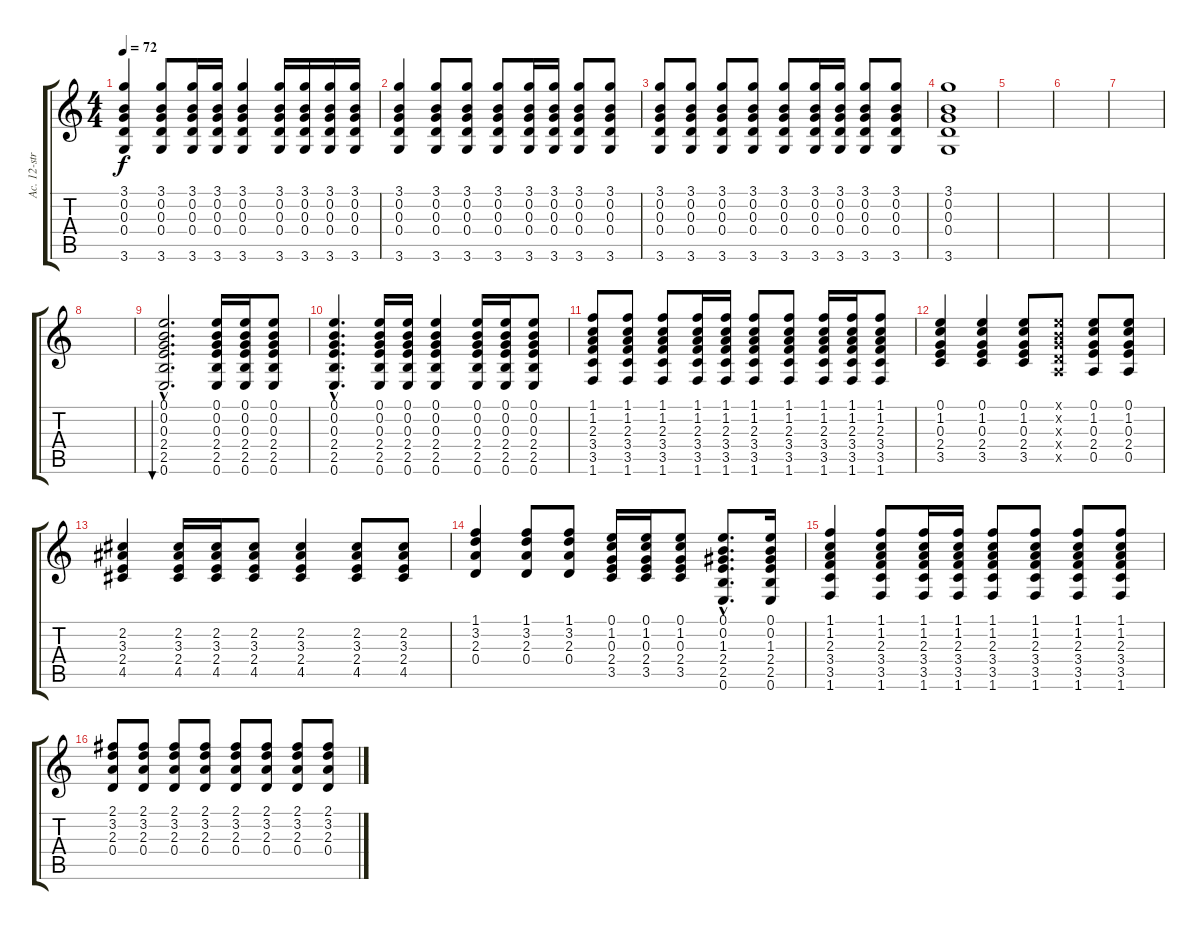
\track ("Ac. 12-str. Gtr." "Ac. 12-str") {instrument acousticguitarsteel}
\staff {score tabs}
\tuning (E4 B3 G3 D3 A2 E2) {hide}
\ts (4 4)
\tempo 72
\clef g2
\ks c
(3.1 0.2 0.3 0.4 3.6).4{dy f} (3.1 0.2 0.3 0.4 3.6).8 (3.1 0.2 0.3 0.4 3.6).16 (3.1 0.2 0.3 0.4 3.6).16 (3.1 0.2 0.3 0.4 3.6).4 (3.1 0.2 0.3 0.4 3.6).16 (3.1 0.2 0.3 0.4 3.6).16 (3.1 0.2 0.3 0.4 3.6).16 (3.1 0.2 0.3 0.4 3.6).16 |
(3.1 0.2 0.3 0.4 3.6).4 (3.1 0.2 0.3 0.4 3.6).8 (3.1 0.2 0.3 0.4 3.6).8 (3.1 0.2 0.3 0.4 3.6).8 (3.1 0.2 0.3 0.4 3.6).16 (3.1 0.2 0.3 0.4 3.6).16 (3.1 0.2 0.3 0.4 3.6).8 (3.1 0.2 0.3 0.4 3.6).8 |
(3.1 0.2 0.3 0.4 3.6).8 (3.1 0.2 0.3 0.4 3.6).8 (3.1 0.2 0.3 0.4 3.6).8 (3.1 0.2 0.3 0.4 3.6).8 (3.1 0.2 0.3 0.4 3.6).8 (3.1 0.2 0.3 0.4 3.6).16 (3.1 0.2 0.3 0.4 3.6).16 (3.1 0.2 0.3 0.4 3.6).8 (3.1 0.2 0.3 0.4 3.6).8 |
(3.1 0.2 0.3 0.4 3.6).1 |
|
|
|
|
(0.1{hac} 0.2{hac} 0.3{hac} 2.4{hac} 2.5{hac} 0.6{hac}).2{d bu 120} (0.1 0.2 0.3 2.4 2.5 0.6).16 (0.1 0.2 0.3 2.4 2.5 0.6).16 (0.1 0.2 0.3 2.4 2.5 0.6).8 |
(0.1{hac} 0.2{hac} 0.3{hac} 2.4{hac} 2.5{hac} 0.6{hac}).4{d} (0.1 0.2 0.3 2.4 2.5 0.6).16 (0.1 0.2 0.3 2.4 2.5 0.6).16 (0.1 0.2 0.3 2.4 2.5 0.6).4 (0.1 0.2 0.3 2.4 2.5 0.6).16 (0.1 0.2 0.3 2.4 2.5 0.6).16 (0.1 0.2 0.3 2.4 2.5 0.6).8 |
(1.1 1.2 2.3 3.4 3.5 1.6).8 (1.1 1.2 2.3 3.4 3.5 1.6).8 (1.1 1.2 2.3 3.4 3.5 1.6).8 (1.1 1.2 2.3 3.4 3.5 1.6).16 (1.1 1.2 2.3 3.4 3.5 1.6).16 (1.1 1.2 2.3 3.4 3.5 1.6).8 (1.1 1.2 2.3 3.4 3.5 1.6).8 (1.1 1.2 2.3 3.4 3.5 1.6).16 (1.1 1.2 2.3 3.4 3.5 1.6).16 (1.1 1.2 2.3 3.4 3.5 1.6).8 |
(0.1 1.2 0.3 2.4 3.5).4 (0.1 1.2 0.3 2.4 3.5).4 (0.1 1.2 0.3 2.4 3.5).8 (0.1{x} 0.2{x} 0.3{x} 0.4{x} 0.5{x}).8 (0.1 1.2 0.3 2.4 0.5).8 (0.1 1.2 0.3 2.4 0.5).8 |
(2.2 3.3 2.4 4.5).4 (2.2 3.3 2.4 4.5).16 (2.2 3.3 2.4 4.5).16 (2.2 3.3 2.4 4.5).8 (2.2 3.3 2.4 4.5).4 (2.2 3.3 2.4 4.5).8 (2.2 3.3 2.4 4.5).8 |
(1.1 3.2 2.3 0.4).4 (1.1 3.2 2.3 0.4).8 (1.1 3.2 2.3 0.4).8 (0.1 1.2 0.3 2.4 3.5).16 (0.1 1.2 0.3 2.4 3.5).16 (0.1 1.2 0.3 2.4 3.5).8 (0.1{hac} 0.2{hac} 1.3{hac} 2.4{hac} 2.5{hac} 0.6{hac}).8{d} (0.1 0.2 1.3 2.4 2.5 0.6).16 |
(1.1 1.2 2.3 3.4 3.5 1.6).4 (1.1 1.2 2.3 3.4 3.5 1.6).8 (1.1 1.2 2.3 3.4 3.5 1.6).16 (1.1 1.2 2.3 3.4 3.5 1.6).16 (1.1 1.2 2.3 3.4 3.5 1.6).8 (1.1 1.2 2.3 3.4 3.5 1.6).8 (1.1 1.2 2.3 3.4 3.5 1.6).8 (1.1 1.2 2.3 3.4 3.5 1.6).8 |
(2.1 3.2 2.3 0.4).8 (2.1 3.2 2.3 0.4).8 (2.1 3.2 2.3 0.4).8 (2.1 3.2 2.3 0.4).8 (2.1 3.2 2.3 0.4).8 (2.1 3.2 2.3 0.4).8 (2.1 3.2 2.3 0.4).8 (2.1 3.2 2.3 0.4).8
